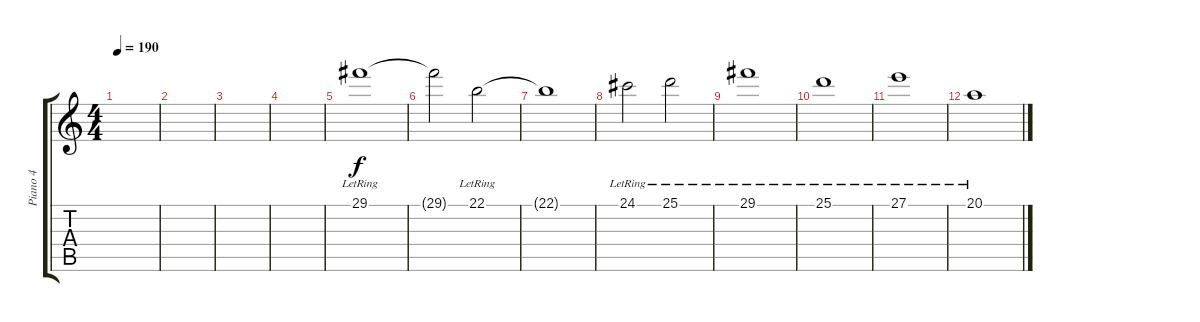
\track ("Piano 4" "Piano 4") {instrument honkytonkpiano}
\staff {score tabs}
\tuning (Db4 Ab3 E3 B2 Gb2 B1) {hide}
\ts (4 4)
\tempo 190
\clef g2
\ks c
|
|
|
|
29.1{lr}.1 |
29.1{t}.2 22.1{lr}.2 |
22.1{t}.1 |
24.1{lr}.2 25.1{lr}.2 |
29.1{lr}.1 |
25.1{lr}.1 |
27.1{lr}.1 |
20.1{lr}.1
